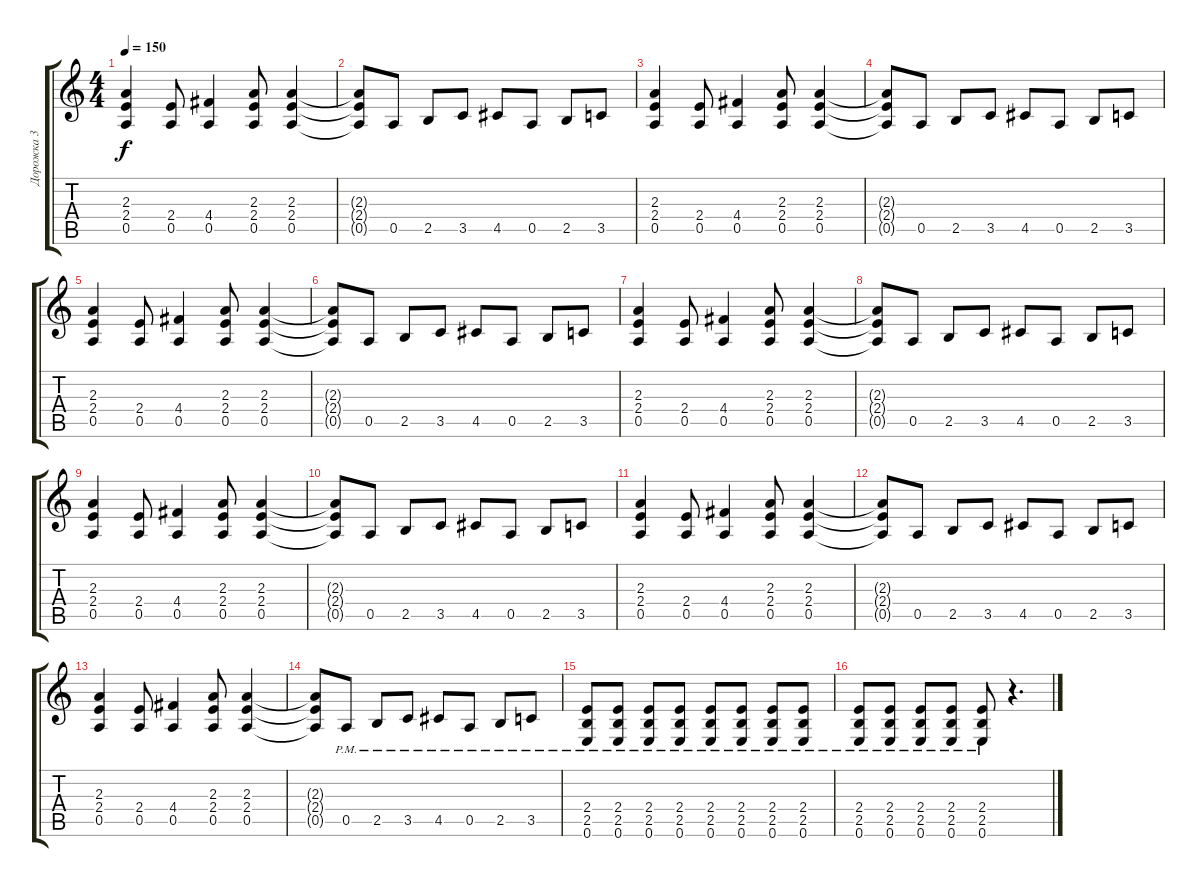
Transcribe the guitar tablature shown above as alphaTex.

\track ("Дорожка 3" "Дорожка 3") {instrument distortionguitar}
\staff {score tabs}
\tuning (E4 B3 G3 D3 A2 E2) {hide}
\ts (4 4)
\tempo 150
\clef g2
\ks c
(2.3 2.4 0.5).4{dy f} (2.4 0.5).8 (4.4 0.5).4 (2.3 2.4 0.5).8 (2.3 2.4 0.5).4 |
(2.3{t} 2.4{t} 0.5{t}).8 0.5.8 2.5.8 3.5.8 4.5.8 0.5.8 2.5.8 3.5.8 |
(2.3 2.4 0.5).4 (2.4 0.5).8 (4.4 0.5).4 (2.3 2.4 0.5).8 (2.3 2.4 0.5).4 |
(2.3{t} 2.4{t} 0.5{t}).8 0.5.8 2.5.8 3.5.8 4.5.8 0.5.8 2.5.8 3.5.8 |
(2.3 2.4 0.5).4 (2.4 0.5).8 (4.4 0.5).4 (2.3 2.4 0.5).8 (2.3 2.4 0.5).4 |
(2.3{t} 2.4{t} 0.5{t}).8 0.5.8 2.5.8 3.5.8 4.5.8 0.5.8 2.5.8 3.5.8 |
(2.3 2.4 0.5).4 (2.4 0.5).8 (4.4 0.5).4 (2.3 2.4 0.5).8 (2.3 2.4 0.5).4 |
(2.3{t} 2.4{t} 0.5{t}).8 0.5.8 2.5.8 3.5.8 4.5.8 0.5.8 2.5.8 3.5.8 |
(2.3 2.4 0.5).4 (2.4 0.5).8 (4.4 0.5).4 (2.3 2.4 0.5).8 (2.3 2.4 0.5).4 |
(2.3{t} 2.4{t} 0.5{t}).8 0.5.8 2.5.8 3.5.8 4.5.8 0.5.8 2.5.8 3.5.8 |
(2.3 2.4 0.5).4 (2.4 0.5).8 (4.4 0.5).4 (2.3 2.4 0.5).8 (2.3 2.4 0.5).4 |
(2.3{t} 2.4{t} 0.5{t}).8 0.5.8 2.5.8 3.5.8 4.5.8 0.5.8 2.5.8 3.5.8 |
(2.3 2.4 0.5).4 (2.4 0.5).8 (4.4 0.5).4 (2.3 2.4 0.5).8 (2.3 2.4 0.5).4 |
(2.3{t} 2.4{t} 0.5{t}).8 0.5{pm}.8 2.5{pm}.8 3.5{pm}.8 4.5{pm}.8 0.5{pm}.8 2.5{pm}.8 3.5{pm}.8 |
(2.4{pm} 2.5{pm} 0.6{pm}).8 (2.4{pm} 2.5{pm} 0.6{pm}).8 (2.4{pm} 2.5{pm} 0.6{pm}).8 (2.4{pm} 2.5{pm} 0.6{pm}).8 (2.4{pm} 2.5{pm} 0.6{pm}).8 (2.4{pm} 2.5{pm} 0.6{pm}).8 (2.4{pm} 2.5{pm} 0.6{pm}).8 (2.4{pm} 2.5{pm} 0.6{pm}).8 |
(2.4{pm} 2.5{pm} 0.6{pm}).8 (2.4{pm} 2.5{pm} 0.6{pm}).8 (2.4{pm} 2.5{pm} 0.6{pm}).8 (2.4{pm} 2.5{pm} 0.6{pm}).8 (2.4{pm} 2.5{pm} 0.6{pm}).8 r.4{d}
